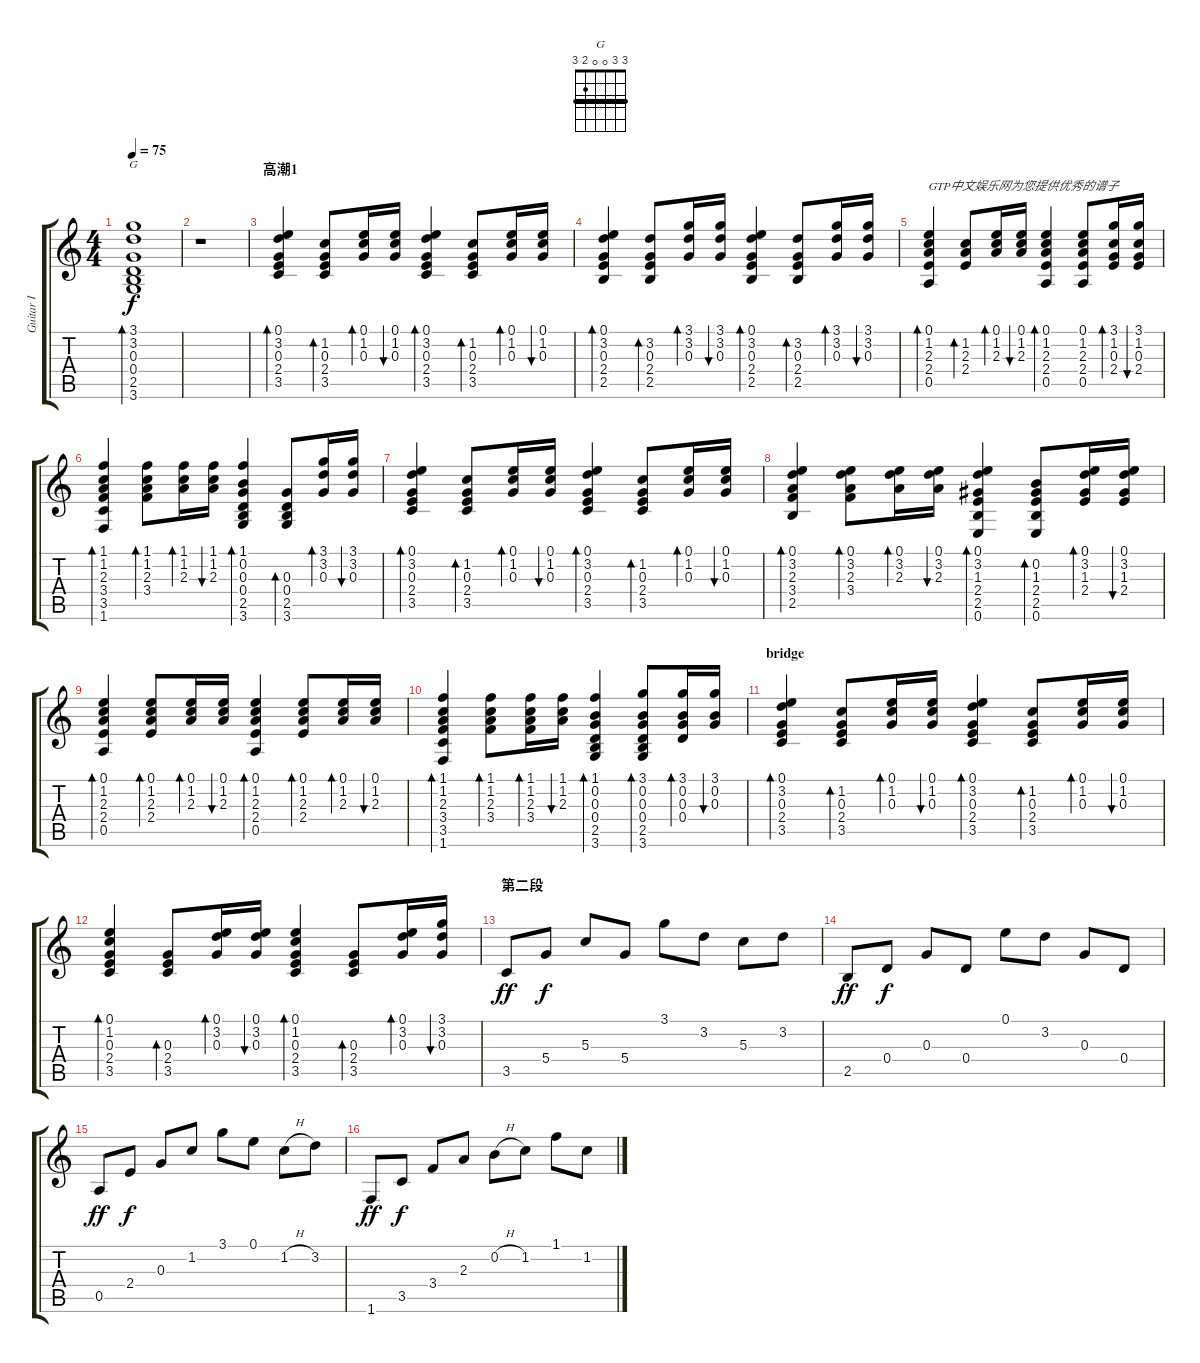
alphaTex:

\track ("Guitar I" "Guitar I") {instrument acousticguitarsteel}
\staff {score tabs}
\tuning (E4 B3 G3 D3 A2 E2) {hide}
\chord ("G" 3 3 0 0 2 3) {barre 3}
\ts (4 4)
\tempo 75
\clef g2
\ks c
(3.1 3.2 0.3 0.4 2.5 3.6).1{bd 120 ch "G" dy f} |
r.1 |
\section ("" "高潮1")
(0.1 3.2 0.3 2.4 3.5).4{bd 30} (1.2 0.3 2.4 3.5).8{bd 30} (0.1 1.2 0.3).16{bd 30} (0.1 1.2 0.3).16{bu 30} (0.1 3.2 0.3 2.4 3.5).4{bd 30} (1.2 0.3 2.4 3.5).8{bd 30} (0.1 1.2 0.3).16{bd 30} (0.1 1.2 0.3).16{bu 30} |
(0.1 3.2 0.3 2.4 2.5).4{bd 30} (3.2 0.3 2.4 2.5).8{bd 30} (3.1 3.2 0.3).16{bd 30} (3.1 3.2 0.3).16{bu 30} (0.1 3.2 0.3 2.4 2.5).4{bd 30} (3.2 0.3 2.4 2.5).8{bd 30} (3.1 3.2 0.3).16{bd 30} (3.1 3.2 0.3).16{bu 30} |
(0.1 1.2 2.3 2.4 0.5).4{bd 30 txt "GTP中文娱乐网为您提供优秀的谱子"} (1.2 2.3 2.4).8{bd 30} (0.1 1.2 2.3).16{bd 30} (0.1 1.2 2.3).16{bu 30} (0.1 1.2 2.3 2.4 0.5).4{bd 30} (0.1 1.2 2.3 2.4 0.5).8 (3.1 1.2 0.3 2.4).16{bd 30} (3.1 1.2 0.3 2.4).16{bu 30} |
(1.1 1.2 2.3 3.4 3.5 1.6).4{bd 30} (1.1 1.2 2.3 3.4).8{bd 30} (1.1 1.2 2.3).16{bd 30} (1.1 1.2 2.3).16{bu 30} (1.1 0.2 0.3 0.4 2.5 3.6).4{bd 30} (0.3 0.4 2.5 3.6).8{bd 30} (3.1 3.2 0.3).16{bd 30} (3.1 3.2 0.3).16{bu 30} |
(0.1 3.2 0.3 2.4 3.5).4{bd 30} (1.2 0.3 2.4 3.5).8{bd 30} (0.1 1.2 0.3).16{bd 30} (0.1 1.2 0.3).16{bu 30} (0.1 3.2 0.3 2.4 3.5).4{bd 30} (1.2 0.3 2.4 3.5).8{bd 30} (0.1 1.2 0.3).16{bd 30} (0.1 1.2 0.3).16{bu 30} |
(0.1 3.2 2.3 3.4 2.5).4{bd 30} (0.1 3.2 2.3 3.4).8{bd 30} (0.1 3.2 2.3).16{bd 30} (0.1 3.2 2.3).16{bu 30} (0.1 3.2 1.3 2.4 2.5 0.6).4{bd 30} (0.2 1.3 2.4 2.5 0.6).8{bd 30} (0.1 3.2 1.3 2.4).16{bd 30} (0.1 3.2 1.3 2.4).16{bu 30} |
(0.1 1.2 2.3 2.4 0.5).4{bd 30} (0.1 1.2 2.3 2.4).8{bd 30} (0.1 1.2 2.3).16{bd 30} (0.1 1.2 2.3).16{bu 30} (0.1 1.2 2.3 2.4 0.5).4{bd 30} (0.1 1.2 2.3 2.4).8{bd 30} (0.1 1.2 2.3).16{bd 30} (0.1 1.2 2.3).16{bu 30} |
(1.1 1.2 2.3 3.4 3.5 1.6).4{bd 30} (1.1 1.2 2.3 3.4).8{bd 30} (1.1 1.2 2.3 3.4).16{bd 30} (1.1 1.2 2.3).16{bu 30} (1.1 0.2 0.3 0.4 2.5 3.6).4{bd 30} (3.1 0.2 0.3 0.4 2.5 3.6).8{bd 30} (3.1 0.2 0.3 0.4).16{bd 30} (3.1 0.2 0.3).16{bu 30} |
\section ("" "bridge")
(0.1 3.2 0.3 2.4 3.5).4{bd 30} (1.2 0.3 2.4 3.5).8{bd 30} (0.1 1.2 0.3).16{bd 30} (0.1 1.2 0.3).16{bu 30} (0.1 3.2 0.3 2.4 3.5).4{bd 30} (1.2 0.3 2.4 3.5).8{bd 30} (0.1 1.2 0.3).16{bd 30} (0.1 1.2 0.3).16{bu 30} |
(0.1 1.2 0.3 2.4 3.5).4{bd 30} (0.3 2.4 3.5).8{bd 30} (0.1 3.2 0.3).16{bd 30} (0.1 3.2 0.3).16{bu 30} (0.1 1.2 0.3 2.4 3.5).4{bd 30} (0.3 2.4 3.5).8{bd 30} (0.1 3.2 0.3).16{bd 30} (3.1 3.2 0.3).16{bu 30} |
\section ("" "第二段")
3.5.8{dy ff} 5.4.8{dy f} 5.3.8 5.4.8 3.1.8 3.2.8 5.3.8 3.2.8 |
2.5.8{dy ff} 0.4.8{dy f} 0.3.8 0.4.8 0.1.8 3.2.8 0.3.8 0.4.8 |
0.5.8{dy ff} 2.4.8{dy f} 0.3.8 1.2.8 3.1.8 0.1.8 1.2{h}.8 3.2.8 |
1.6.8{dy ff} 3.5.8{dy f} 3.4.8 2.3.8 0.2{h}.8 1.2.8 1.1.8 1.2.8
